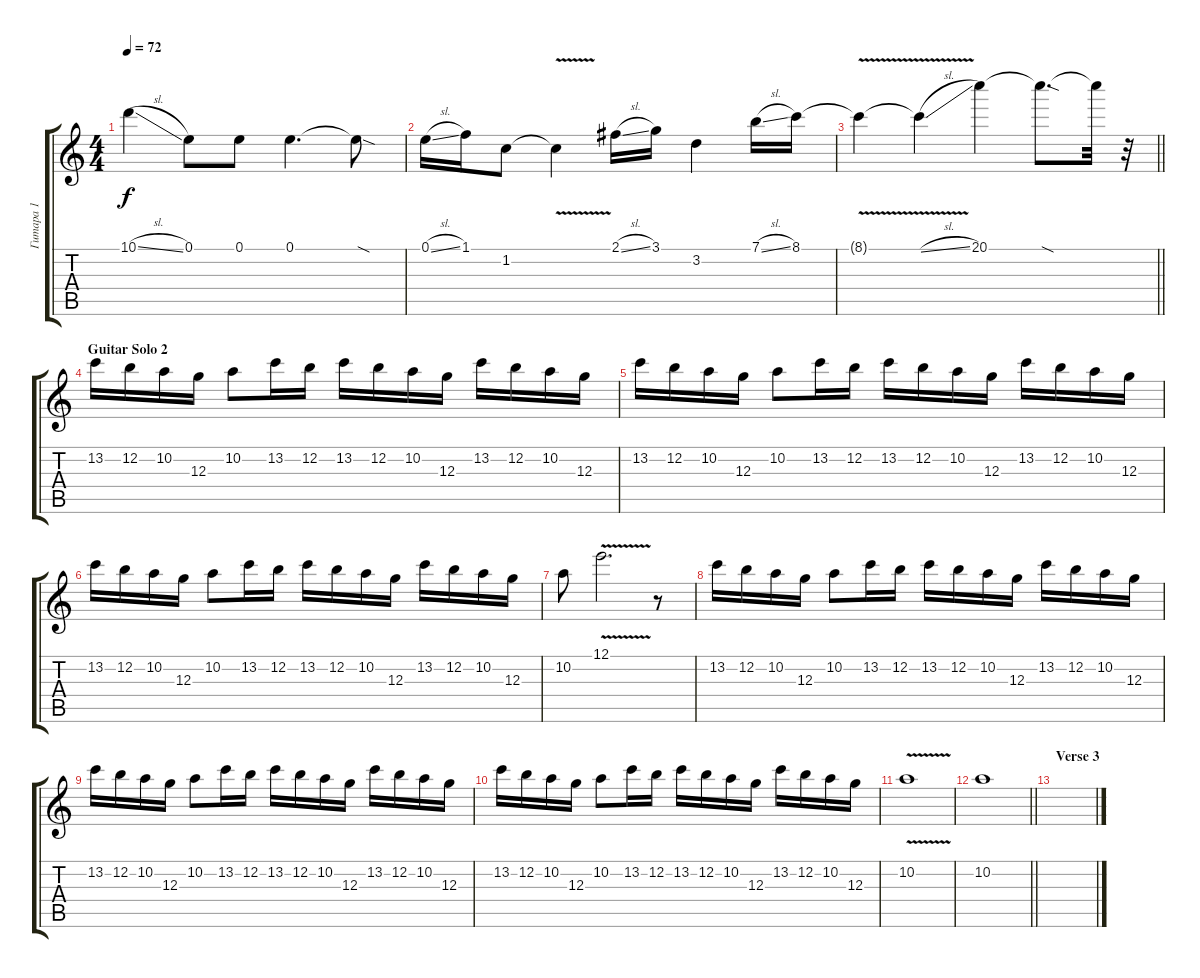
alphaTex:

\track ("Гитара 1" "Гитара 1") {instrument distortionguitar}
\staff {score tabs}
\tuning (E4 B3 G3 D3 A2 E2) {hide}
\ts (4 4)
\tempo 72
\clef g2
\ks c
10.1{sl t}.4{dy f} 0.1.8 0.1.8 0.1.4{d} 0.1{sod t}.8 |
0.1{sl}.16 1.1.16 1.2.8 1.2{v t}.4 2.1{sl}.16 3.1.16 3.2.4 7.1{sl}.16 8.1.16 |
\barLineRight lightlight
8.1{v t}.4 8.1{sl t}.4 20.1.4 20.1{sod t}.8{d} 20.1{t}.32 r.32 |
\section ("" "Guitar Solo 2")
13.2.16 12.2.16 10.2.16 12.3.16 10.2.8 13.2.16 12.2.16 13.2.16 12.2.16 10.2.16 12.3.16 13.2.16 12.2.16 10.2.16 12.3.16 |
13.2.16 12.2.16 10.2.16 12.3.16 10.2.8 13.2.16 12.2.16 13.2.16 12.2.16 10.2.16 12.3.16 13.2.16 12.2.16 10.2.16 12.3.16 |
13.2.16 12.2.16 10.2.16 12.3.16 10.2.8 13.2.16 12.2.16 13.2.16 12.2.16 10.2.16 12.3.16 13.2.16 12.2.16 10.2.16 12.3.16 |
10.2.8 12.1{v}.2{d} r.8 |
13.2.16 12.2.16 10.2.16 12.3.16 10.2.8 13.2.16 12.2.16 13.2.16 12.2.16 10.2.16 12.3.16 13.2.16 12.2.16 10.2.16 12.3.16 |
13.2.16 12.2.16 10.2.16 12.3.16 10.2.8 13.2.16 12.2.16 13.2.16 12.2.16 10.2.16 12.3.16 13.2.16 12.2.16 10.2.16 12.3.16 |
13.2.16 12.2.16 10.2.16 12.3.16 10.2.8 13.2.16 12.2.16 13.2.16 12.2.16 10.2.16 12.3.16 13.2.16 12.2.16 10.2.16 12.3.16 |
10.2{v}.1 |
\barLineRight lightlight
10.2.1 |
\section ("" "Verse 3")
